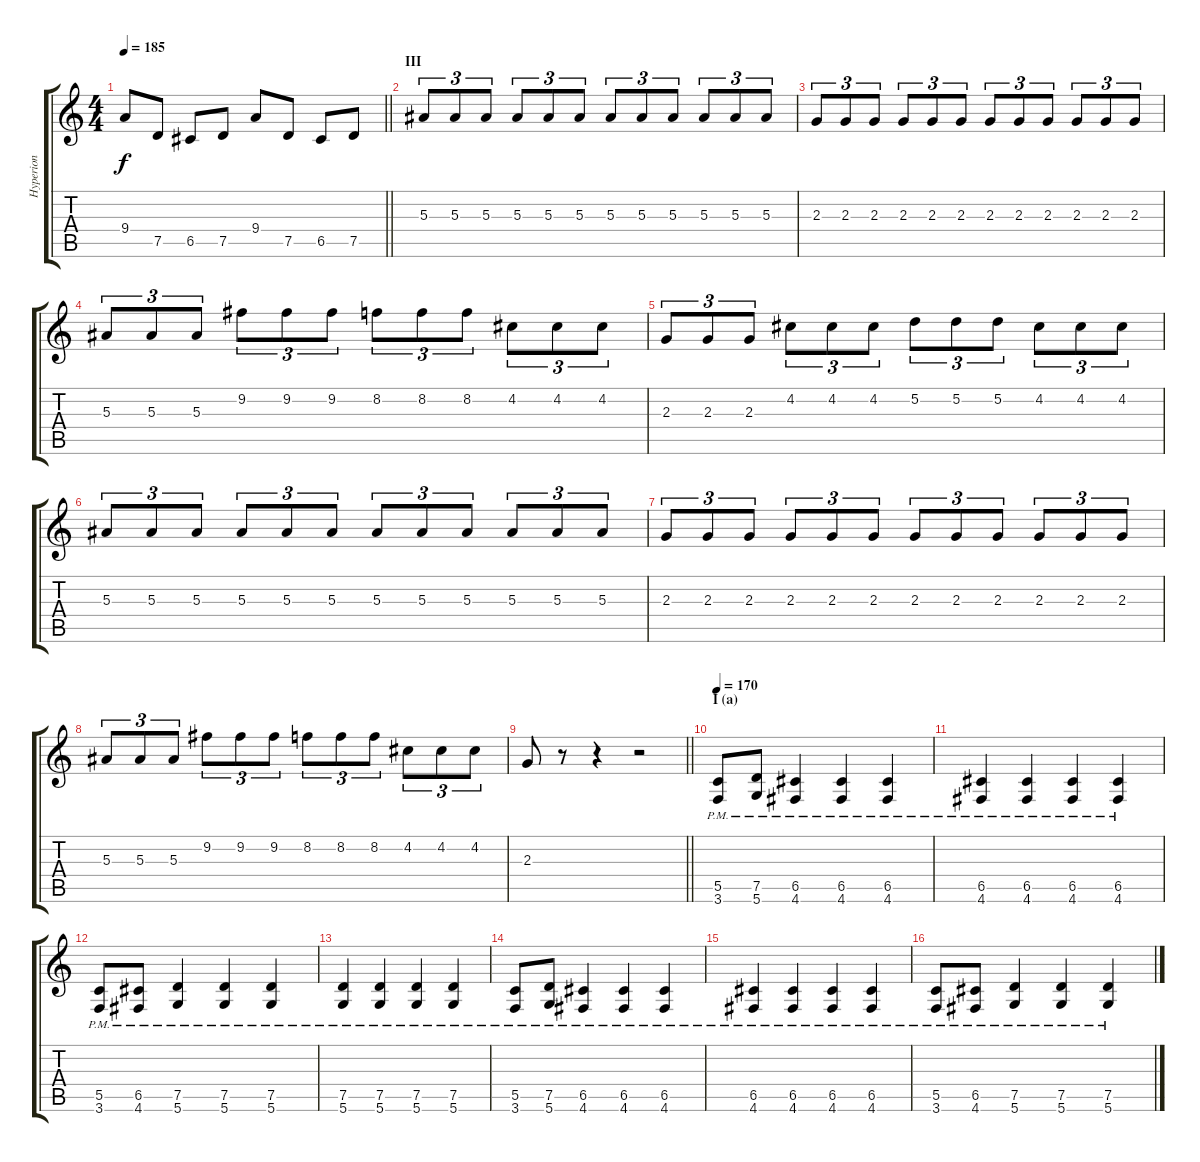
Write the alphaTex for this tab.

\track ("Hyperion" "Hyperion") {instrument distortionguitar}
\staff {score tabs}
\tuning (D4 A3 F3 C3 G2 D2) {hide}
\ts (4 4)
\tempo 185
\clef g2
\barLineRight lightlight
\ks c
9.4.8{dy f} 7.5.8 6.5.8 7.5.8 9.4.8 7.5.8 6.5.8 7.5.8 |
\section ("" "III")
5.3.8{tu (3 2)} 5.3.8{tu (3 2)} 5.3.8{tu (3 2)} 5.3.8{tu (3 2)} 5.3.8{tu (3 2)} 5.3.8{tu (3 2)} 5.3.8{tu (3 2)} 5.3.8{tu (3 2)} 5.3.8{tu (3 2)} 5.3.8{tu (3 2)} 5.3.8{tu (3 2)} 5.3.8{tu (3 2)} |
2.3.8{tu (3 2)} 2.3.8{tu (3 2)} 2.3.8{tu (3 2)} 2.3.8{tu (3 2)} 2.3.8{tu (3 2)} 2.3.8{tu (3 2)} 2.3.8{tu (3 2)} 2.3.8{tu (3 2)} 2.3.8{tu (3 2)} 2.3.8{tu (3 2)} 2.3.8{tu (3 2)} 2.3.8{tu (3 2)} |
5.3.8{tu (3 2)} 5.3.8{tu (3 2)} 5.3.8{tu (3 2)} 9.2.8{tu (3 2)} 9.2.8{tu (3 2)} 9.2.8{tu (3 2)} 8.2.8{tu (3 2)} 8.2.8{tu (3 2)} 8.2.8{tu (3 2)} 4.2.8{tu (3 2)} 4.2.8{tu (3 2)} 4.2.8{tu (3 2)} |
2.3.8{tu (3 2)} 2.3.8{tu (3 2)} 2.3.8{tu (3 2)} 4.2.8{tu (3 2)} 4.2.8{tu (3 2)} 4.2.8{tu (3 2)} 5.2.8{tu (3 2)} 5.2.8{tu (3 2)} 5.2.8{tu (3 2)} 4.2.8{tu (3 2)} 4.2.8{tu (3 2)} 4.2.8{tu (3 2)} |
5.3.8{tu (3 2)} 5.3.8{tu (3 2)} 5.3.8{tu (3 2)} 5.3.8{tu (3 2)} 5.3.8{tu (3 2)} 5.3.8{tu (3 2)} 5.3.8{tu (3 2)} 5.3.8{tu (3 2)} 5.3.8{tu (3 2)} 5.3.8{tu (3 2)} 5.3.8{tu (3 2)} 5.3.8{tu (3 2)} |
2.3.8{tu (3 2)} 2.3.8{tu (3 2)} 2.3.8{tu (3 2)} 2.3.8{tu (3 2)} 2.3.8{tu (3 2)} 2.3.8{tu (3 2)} 2.3.8{tu (3 2)} 2.3.8{tu (3 2)} 2.3.8{tu (3 2)} 2.3.8{tu (3 2)} 2.3.8{tu (3 2)} 2.3.8{tu (3 2)} |
5.3.8{tu (3 2)} 5.3.8{tu (3 2)} 5.3.8{tu (3 2)} 9.2.8{tu (3 2)} 9.2.8{tu (3 2)} 9.2.8{tu (3 2)} 8.2.8{tu (3 2)} 8.2.8{tu (3 2)} 8.2.8{tu (3 2)} 4.2.8{tu (3 2)} 4.2.8{tu (3 2)} 4.2.8{tu (3 2)} |
\barLineRight lightlight
2.3.8 r.8 r.4 r.2 |
\section ("" "I (a)")
\tempo 170
(5.5{pm} 3.6).8 (7.5{pm} 5.6).8 (6.5{pm} 4.6).4 (6.5{pm} 4.6).4 (6.5{pm} 4.6).4 |
(6.5{pm} 4.6).4 (6.5{pm} 4.6).4 (6.5{pm} 4.6).4 (6.5{pm} 4.6).4 |
(5.5{pm} 3.6).8 (6.5{pm} 4.6).8 (7.5{pm} 5.6).4 (7.5{pm} 5.6).4 (7.5{pm} 5.6).4 |
(7.5{pm} 5.6).4 (7.5{pm} 5.6).4 (7.5{pm} 5.6).4 (7.5{pm} 5.6).4 |
(5.5{pm} 3.6).8 (7.5{pm} 5.6).8 (6.5{pm} 4.6).4 (6.5{pm} 4.6).4 (6.5{pm} 4.6).4 |
(6.5{pm} 4.6).4 (6.5{pm} 4.6).4 (6.5{pm} 4.6).4 (6.5{pm} 4.6).4 |
(5.5{pm} 3.6).8 (6.5{pm} 4.6).8 (7.5{pm} 5.6).4 (7.5{pm} 5.6).4 (7.5{pm} 5.6).4
